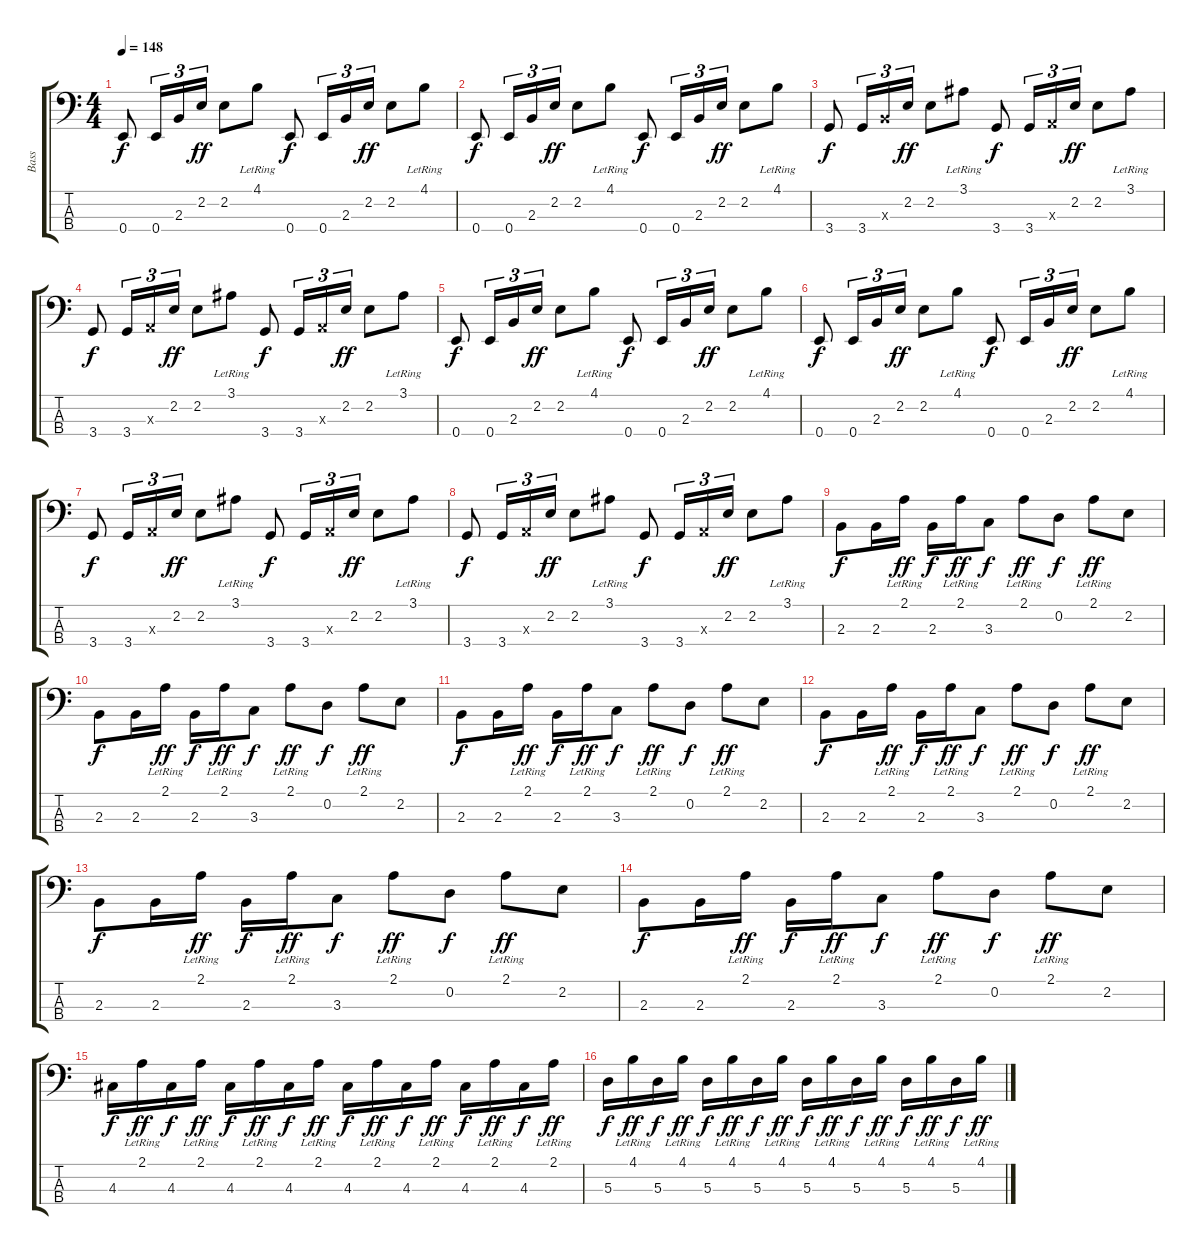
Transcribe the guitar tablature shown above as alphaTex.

\track ("Bass" "Bass") {instrument slapbass2}
\staff {score tabs}
\tuning (G2 D2 A1 E1) {hide}
\ts (4 4)
\tempo 148
\clef f4
\ks c
0.4.8{dy f} 0.4.16{tu (3 2)} 2.3.16{tu (3 2)} 2.2.16{tu (3 2) dy ff} 2.2.8 4.1{lr}.8 0.4.8{dy f} 0.4.16{tu (3 2)} 2.3.16{tu (3 2)} 2.2.16{tu (3 2) dy ff} 2.2.8 4.1{lr}.8 |
0.4.8{dy f} 0.4.16{tu (3 2)} 2.3.16{tu (3 2)} 2.2.16{tu (3 2) dy ff} 2.2.8 4.1{lr}.8 0.4.8{dy f} 0.4.16{tu (3 2)} 2.3.16{tu (3 2)} 2.2.16{tu (3 2) dy ff} 2.2.8 4.1{lr}.8 |
3.4.8{dy f} 3.4.16{tu (3 2)} 2.3{x}.16{tu (3 2)} 2.2.16{tu (3 2) dy ff} 2.2.8 3.1{lr}.8 3.4.8{dy f} 3.4.16{tu (3 2)} 0.3{x}.16{tu (3 2)} 2.2.16{tu (3 2) dy ff} 2.2.8 3.1{lr}.8 |
3.4.8{dy f} 3.4.16{tu (3 2)} 0.3{x}.16{tu (3 2)} 2.2.16{tu (3 2) dy ff} 2.2.8 3.1{lr}.8 3.4.8{dy f} 3.4.16{tu (3 2)} 0.3{x}.16{tu (3 2)} 2.2.16{tu (3 2) dy ff} 2.2.8 3.1{lr}.8 |
0.4.8{dy f} 0.4.16{tu (3 2)} 2.3.16{tu (3 2)} 2.2.16{tu (3 2) dy ff} 2.2.8 4.1{lr}.8 0.4.8{dy f} 0.4.16{tu (3 2)} 2.3.16{tu (3 2)} 2.2.16{tu (3 2) dy ff} 2.2.8 4.1{lr}.8 |
0.4.8{dy f} 0.4.16{tu (3 2)} 2.3.16{tu (3 2)} 2.2.16{tu (3 2) dy ff} 2.2.8 4.1{lr}.8 0.4.8{dy f} 0.4.16{tu (3 2)} 2.3.16{tu (3 2)} 2.2.16{tu (3 2) dy ff} 2.2.8 4.1{lr}.8 |
3.4.8{dy f} 3.4.16{tu (3 2)} 0.3{x}.16{tu (3 2)} 2.2.16{tu (3 2) dy ff} 2.2.8 3.1{lr}.8 3.4.8{dy f} 3.4.16{tu (3 2)} 0.3{x}.16{tu (3 2)} 2.2.16{tu (3 2) dy ff} 2.2.8 3.1{lr}.8 |
3.4.8{dy f} 3.4.16{tu (3 2)} 0.3{x}.16{tu (3 2)} 2.2.16{tu (3 2) dy ff} 2.2.8 3.1{lr}.8 3.4.8{dy f} 3.4.16{tu (3 2)} 0.3{x}.16{tu (3 2)} 2.2.16{tu (3 2) dy ff} 2.2.8 3.1{lr}.8 |
2.3.8{dy f} 2.3.16 2.1{lr}.16{dy ff} 2.3.16{dy f} 2.1{lr}.16{dy ff} 3.3.8{dy f} 2.1{lr}.8{dy ff} 0.2.8{dy f} 2.1{lr}.8{dy ff} 2.2.8 |
2.3.8{dy f} 2.3.16 2.1{lr}.16{dy ff} 2.3.16{dy f} 2.1{lr}.16{dy ff} 3.3.8{dy f} 2.1{lr}.8{dy ff} 0.2.8{dy f} 2.1{lr}.8{dy ff} 2.2.8 |
2.3.8{dy f} 2.3.16 2.1{lr}.16{dy ff} 2.3.16{dy f} 2.1{lr}.16{dy ff} 3.3.8{dy f} 2.1{lr}.8{dy ff} 0.2.8{dy f} 2.1{lr}.8{dy ff} 2.2.8 |
2.3.8{dy f} 2.3.16 2.1{lr}.16{dy ff} 2.3.16{dy f} 2.1{lr}.16{dy ff} 3.3.8{dy f} 2.1{lr}.8{dy ff} 0.2.8{dy f} 2.1{lr}.8{dy ff} 2.2.8 |
2.3.8{dy f} 2.3.16 2.1{lr}.16{dy ff} 2.3.16{dy f} 2.1{lr}.16{dy ff} 3.3.8{dy f} 2.1{lr}.8{dy ff} 0.2.8{dy f} 2.1{lr}.8{dy ff} 2.2.8 |
2.3.8{dy f} 2.3.16 2.1{lr}.16{dy ff} 2.3.16{dy f} 2.1{lr}.16{dy ff} 3.3.8{dy f} 2.1{lr}.8{dy ff} 0.2.8{dy f} 2.1{lr}.8{dy ff} 2.2.8 |
4.3.16{dy f} 2.1{lr}.16{dy ff} 4.3.16{dy f} 2.1{lr}.16{dy ff} 4.3.16{dy f} 2.1{lr}.16{dy ff} 4.3.16{dy f} 2.1{lr}.16{dy ff} 4.3.16{dy f} 2.1{lr}.16{dy ff} 4.3.16{dy f} 2.1{lr}.16{dy ff} 4.3.16{dy f} 2.1{lr}.16{dy ff} 4.3.16{dy f} 2.1{lr}.16{dy ff} |
5.3.16{dy f} 4.1{lr}.16{dy ff} 5.3.16{dy f} 4.1{lr}.16{dy ff} 5.3.16{dy f} 4.1{lr}.16{dy ff} 5.3.16{dy f} 4.1{lr}.16{dy ff} 5.3.16{dy f} 4.1{lr}.16{dy ff} 5.3.16{dy f} 4.1{lr}.16{dy ff} 5.3.16{dy f} 4.1{lr}.16{dy ff} 5.3.16{dy f} 4.1{lr}.16{dy ff}
